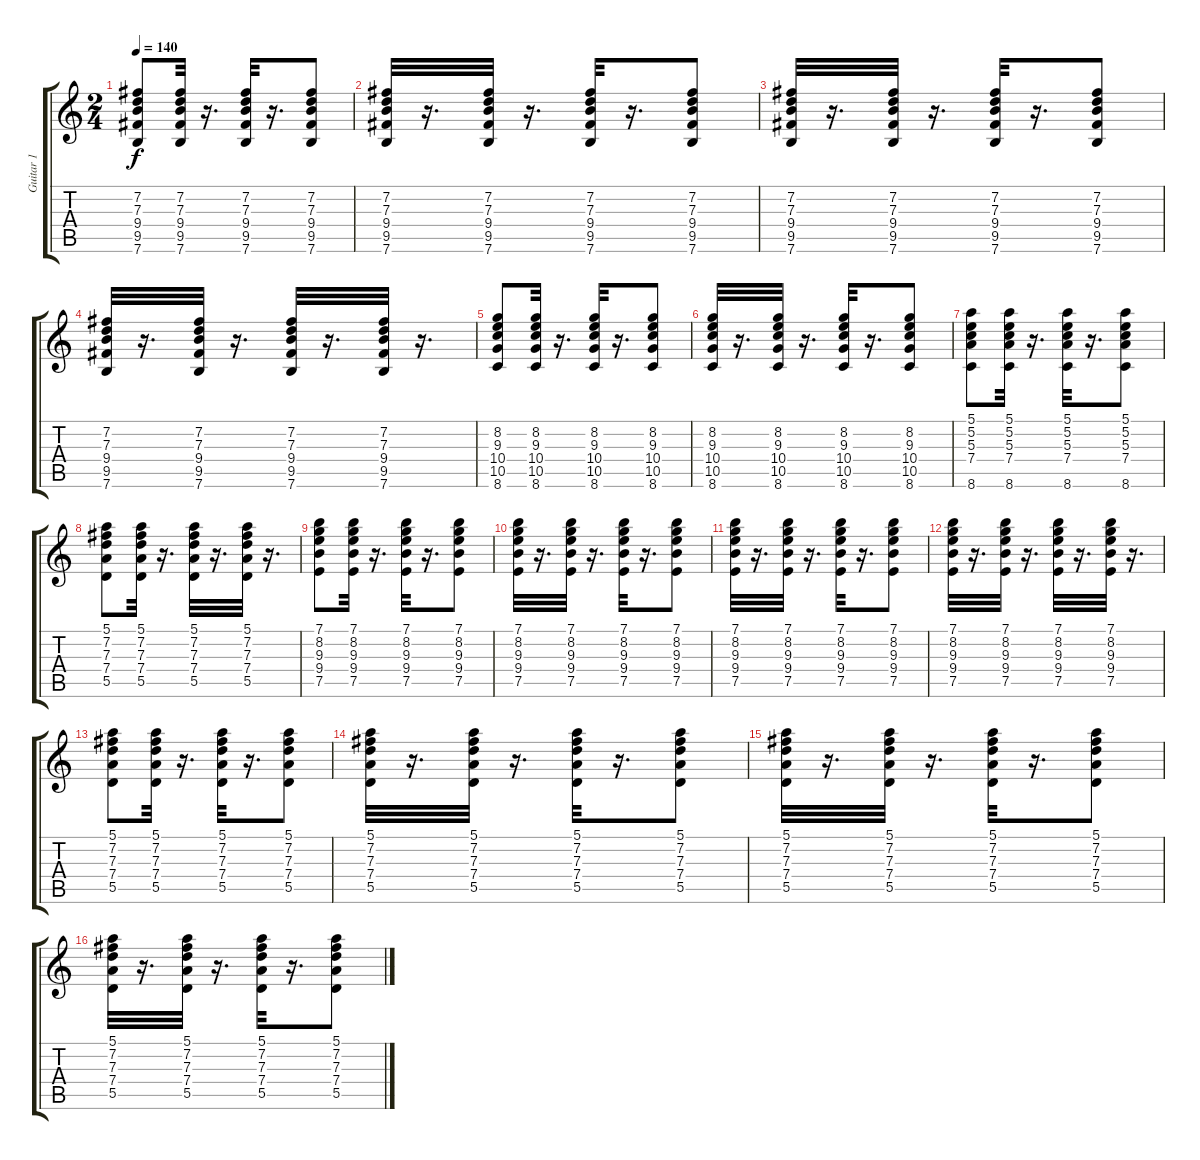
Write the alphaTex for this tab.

\track ("Guitar 1" "Guitar 1") {instrument acousticguitarsteel}
\staff {score tabs}
\tuning (E4 B3 G3 D3 A2 E2) {hide}
\ts (2 4)
\tempo 140
\clef g2
\ks c
(7.2 7.3 9.4 9.5 7.6).8{dy f} (7.2 7.3 9.4 9.5 7.6).32 r.16{d} (7.2 7.3 9.4 9.5 7.6).32 r.16{d} (7.2 7.3 9.4 9.5 7.6).8 |
(7.2 7.3 9.4 9.5 7.6).32 r.16{d} (7.2 7.3 9.4 9.5 7.6).32 r.16{d} (7.2 7.3 9.4 9.5 7.6).32 r.16{d} (7.2 7.3 9.4 9.5 7.6).8 |
(7.2 7.3 9.4 9.5 7.6).32 r.16{d} (7.2 7.3 9.4 9.5 7.6).32 r.16{d} (7.2 7.3 9.4 9.5 7.6).32 r.16{d} (7.2 7.3 9.4 9.5 7.6).8 |
(7.2 7.3 9.4 9.5 7.6).32 r.16{d} (7.2 7.3 9.4 9.5 7.6).32 r.16{d} (7.2 7.3 9.4 9.5 7.6).32 r.16{d} (7.2 7.3 9.4 9.5 7.6).32 r.16{d} |
(8.2 9.3 10.4 10.5 8.6).8 (8.2 9.3 10.4 10.5 8.6).32 r.16{d} (8.2 9.3 10.4 10.5 8.6).32 r.16{d} (8.2 9.3 10.4 10.5 8.6).8 |
(8.2 9.3 10.4 10.5 8.6).32 r.16{d} (8.2 9.3 10.4 10.5 8.6).32 r.16{d} (8.2 9.3 10.4 10.5 8.6).32 r.16{d} (8.2 9.3 10.4 10.5 8.6).8 |
(5.1 5.2 5.3 7.4 8.6).8 (5.1 5.2 5.3 7.4 8.6).32 r.16{d} (5.1 5.2 5.3 7.4 8.6).32 r.16{d} (5.1 5.2 5.3 7.4 8.6).8 |
(5.1 7.2 7.3 7.4 5.5).8 (5.1 7.2 7.3 7.4 5.5).32 r.16{d} (5.1 7.2 7.3 7.4 5.5).32 r.16{d} (5.1 7.2 7.3 7.4 5.5).32 r.16{d} |
(7.1 8.2 9.3 9.4 7.5).8 (7.1 8.2 9.3 9.4 7.5).32 r.16{d} (7.1 8.2 9.3 9.4 7.5).32 r.16{d} (7.1 8.2 9.3 9.4 7.5).8 |
(7.1 8.2 9.3 9.4 7.5).32 r.16{d} (7.1 8.2 9.3 9.4 7.5).32 r.16{d} (7.1 8.2 9.3 9.4 7.5).32 r.16{d} (7.1 8.2 9.3 9.4 7.5).8 |
(7.1 8.2 9.3 9.4 7.5).32 r.16{d} (7.1 8.2 9.3 9.4 7.5).32 r.16{d} (7.1 8.2 9.3 9.4 7.5).32 r.16{d} (7.1 8.2 9.3 9.4 7.5).8 |
(7.1 8.2 9.3 9.4 7.5).32 r.16{d} (7.1 8.2 9.3 9.4 7.5).32 r.16{d} (7.1 8.2 9.3 9.4 7.5).32 r.16{d} (7.1 8.2 9.3 9.4 7.5).32 r.16{d} |
(5.1 7.2 7.3 7.4 5.5).8 (5.1 7.2 7.3 7.4 5.5).32 r.16{d} (5.1 7.2 7.3 7.4 5.5).32 r.16{d} (5.1 7.2 7.3 7.4 5.5).8 |
(5.1 7.2 7.3 7.4 5.5).32 r.16{d} (5.1 7.2 7.3 7.4 5.5).32 r.16{d} (5.1 7.2 7.3 7.4 5.5).32 r.16{d} (5.1 7.2 7.3 7.4 5.5).8 |
(5.1 7.2 7.3 7.4 5.5).32 r.16{d} (5.1 7.2 7.3 7.4 5.5).32 r.16{d} (5.1 7.2 7.3 7.4 5.5).32 r.16{d} (5.1 7.2 7.3 7.4 5.5).8 |
(5.1 7.2 7.3 7.4 5.5).32 r.16{d} (5.1 7.2 7.3 7.4 5.5).32 r.16{d} (5.1 7.2 7.3 7.4 5.5).32 r.16{d} (5.1 7.2 7.3 7.4 5.5).8
